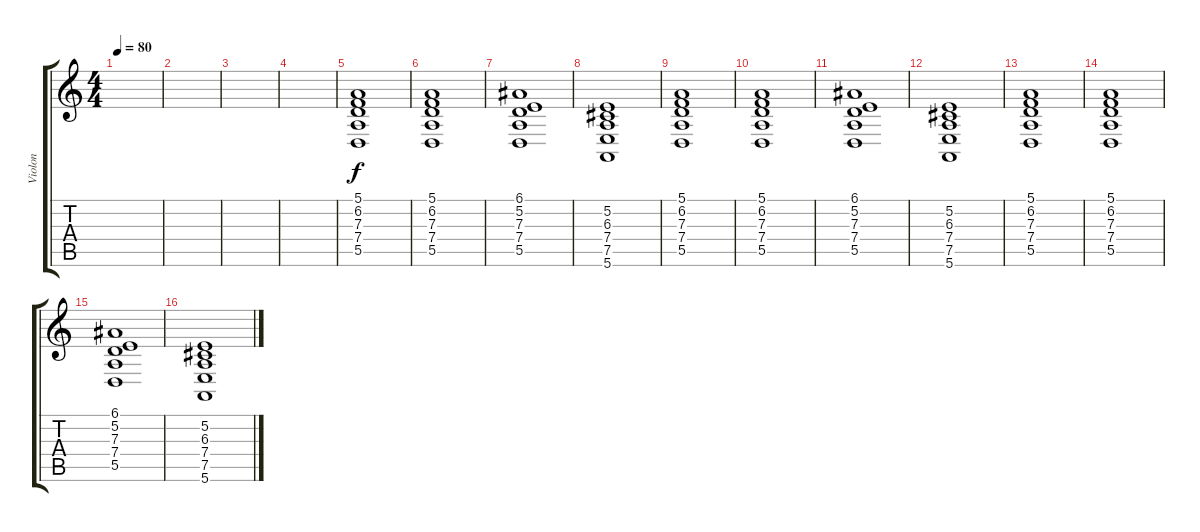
\track ("Violon" "Violon") {instrument stringensemble1}
\staff {score tabs}
\tuning (E4 B3 G3 D3 A2 E2) {hide}
\ts (4 4)
\tempo 80
\clef g2
\ks c
|
|
|
|
(5.1 6.2 7.3 7.4 5.5).1 |
(5.1 6.2 7.3 7.4 5.5).1 |
(6.1 5.2 7.3 7.4 5.5).1 |
(5.2 6.3 7.4 7.5 5.6).1 |
(5.1 6.2 7.3 7.4 5.5).1 |
(5.1 6.2 7.3 7.4 5.5).1 |
(6.1 5.2 7.3 7.4 5.5).1 |
(5.2 6.3 7.4 7.5 5.6).1 |
(5.1 6.2 7.3 7.4 5.5).1 |
(5.1 6.2 7.3 7.4 5.5).1 |
(6.1 5.2 7.3 7.4 5.5).1 |
(5.2 6.3 7.4 7.5 5.6).1
